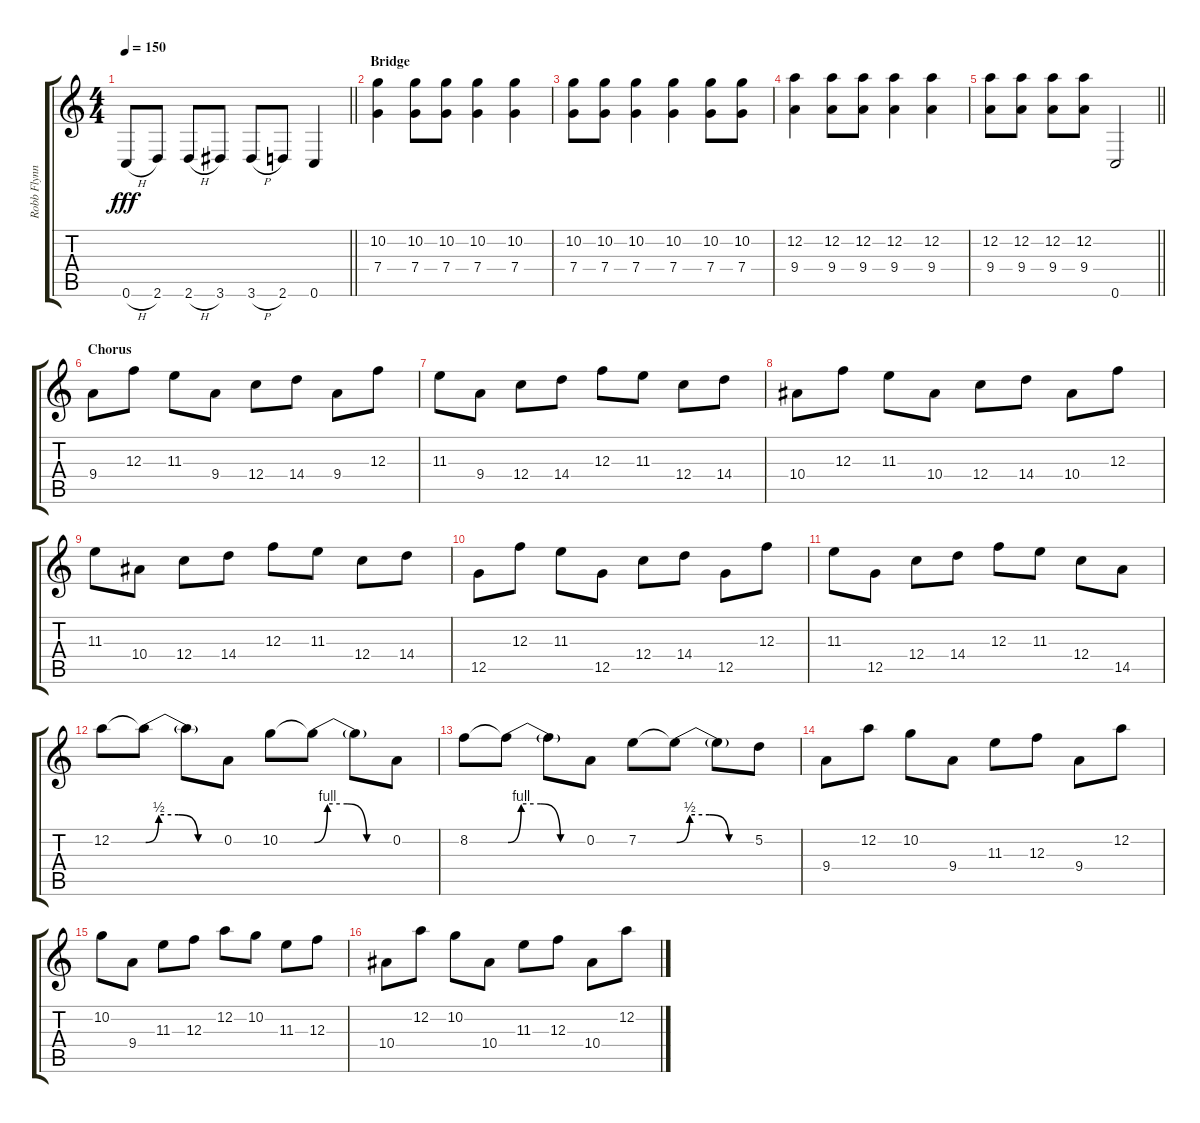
\track ("Robb Flynn" "Robb Flynn") {instrument distortionguitar}
\staff {score tabs}
\tuning (D4 A3 F3 C3 G2 C2) {hide}
\ts (4 4)
\tempo 150
\clef g2
\barLineRight lightlight
\ks c
0.6{h}.8{dy fff} 2.6.8 2.6{h}.8 3.6.8 3.6{h}.8 2.6.8 0.6.4 |
\section ("" "Bridge")
(10.2 7.4).4 (10.2 7.4).8 (10.2 7.4).8 (10.2 7.4).4 (10.2 7.4).4 |
(10.2 7.4).8 (10.2 7.4).8 (10.2 7.4).4 (10.2 7.4).4 (10.2 7.4).8 (10.2 7.4).8 |
(12.2 9.4).4 (12.2 9.4).8 (12.2 9.4).8 (12.2 9.4).4 (12.2 9.4).4 |
\barLineRight lightlight
(12.2 9.4).8 (12.2 9.4).8 (12.2 9.4).8 (12.2 9.4).8 0.6.2 |
\section ("" "Chorus")
9.4.8 12.3.8 11.3.8 9.4.8 12.4.8 14.4.8 9.4.8 12.3.8 |
11.3.8 9.4.8 12.4.8 14.4.8 12.3.8 11.3.8 12.4.8 14.4.8 |
10.4.8 12.3.8 11.3.8 10.4.8 12.4.8 14.4.8 10.4.8 12.3.8 |
11.3.8 10.4.8 12.4.8 14.4.8 12.3.8 11.3.8 12.4.8 14.4.8 |
12.5.8 12.3.8 11.3.8 12.5.8 12.4.8 14.4.8 12.5.8 12.3.8 |
11.3.8 12.5.8 12.4.8 14.4.8 12.3.8 11.3.8 12.4.8 14.5.8 |
12.2.8 12.2{be (custom 0 0 10 2 25 2 40 0 60 0) t}.8 12.2{t}.8 0.2.8 10.2.8 10.2{be (custom 0 0 10 4 25 4 40 0 60 0) t}.8 10.2{t}.8 0.2.8 |
8.2.8 8.2{be (custom 0 0 10 4 25 4 40 0 60 0) t}.8 8.2{t}.8 0.2.8 7.2.8 7.2{be (custom 0 0 10 2 25 2 40 0 60 0) t}.8 7.2{t}.8 5.2.8 |
9.4.8 12.2.8 10.2.8 9.4.8 11.3.8 12.3.8 9.4.8 12.2.8 |
10.2.8 9.4.8 11.3.8 12.3.8 12.2.8 10.2.8 11.3.8 12.3.8 |
10.4.8 12.2.8 10.2.8 10.4.8 11.3.8 12.3.8 10.4.8 12.2.8
